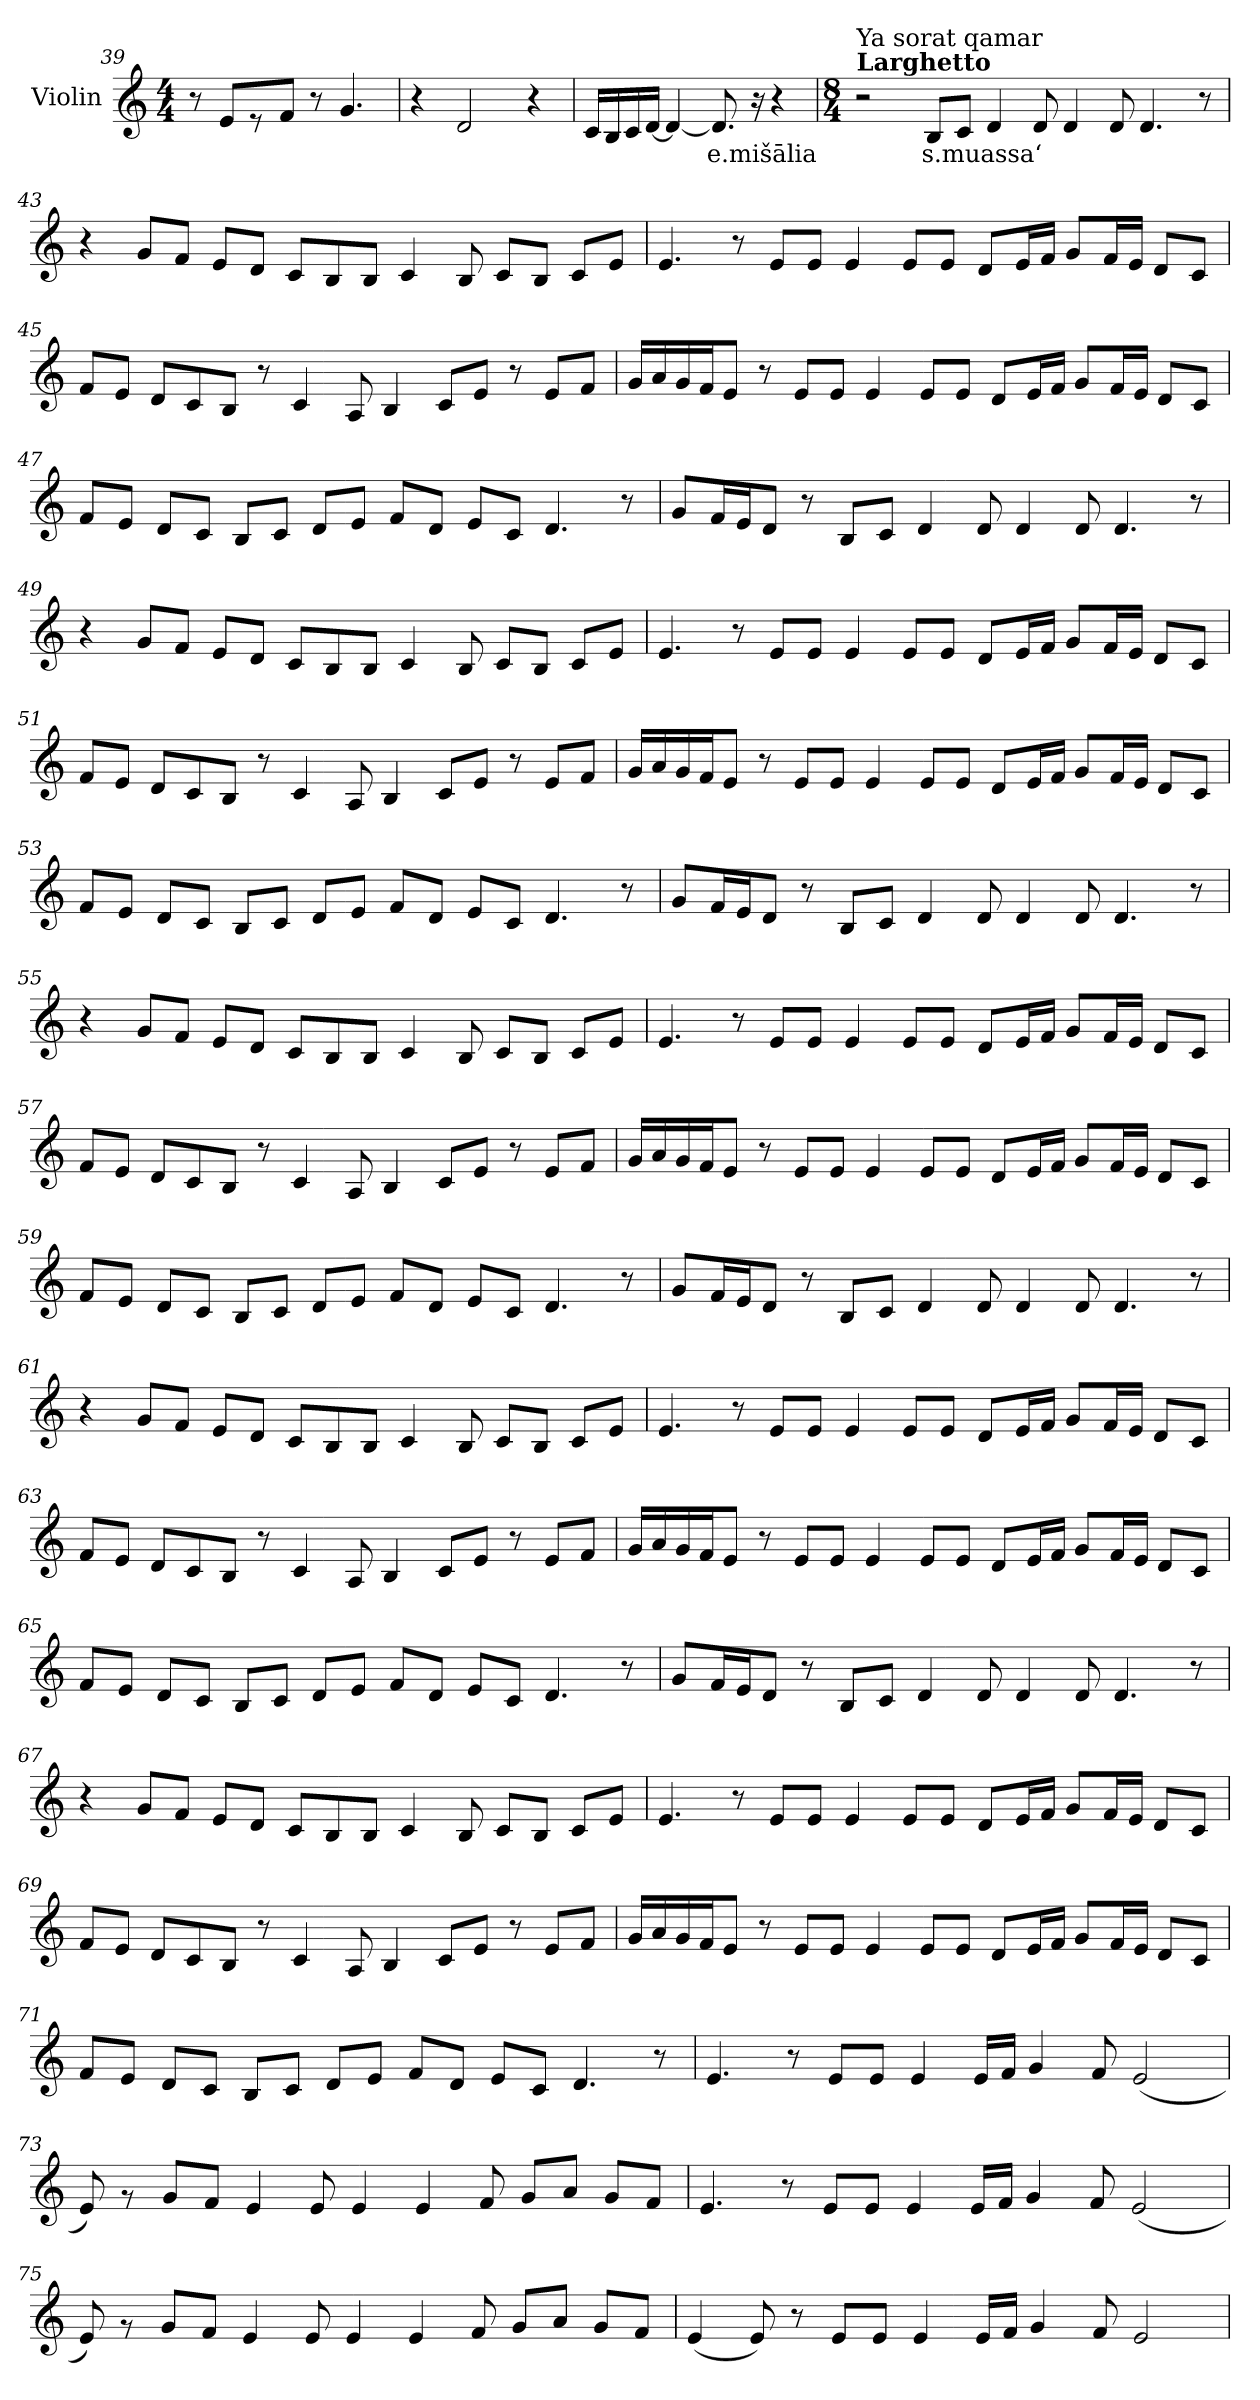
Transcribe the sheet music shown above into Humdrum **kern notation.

**kern	**text
*part1	*part1
*staff1	*staff1
*I"Violin	*
*clefG2	*
*k[]	*
*M4/4	*
=39	=39
8r	.
8e/L	.
8r	.
8f/J	.
8r	.
4.g/	.
=40	=40
4r	.
2d/	.
4r	.
!!LO:LB:g=z
=41	=41
16c/LL	.
16B/	.
16c/	.
[16d/JJ	.
4d/_	.
!	!LO:LY:b
8.d/]	e.mišālia
16r	.
4r	.
=42	=42
*M8/4	*
*MM100	*
!LO:TX:a:B:t=Larghetto	!
!LO:TX:a:t=Ya sorat qamar	!
2r	.
!	!LO:LY:b
8B/L	s.muassa‘
8c/J	.
4d/	.
8d/	.
4d/	.
8d/	.
4.d/	.
8r	.
!!LO:LB:g=z
=43	=43
4r	.
8g/L	.
8f/J	.
8e/L	.
8d/J	.
8c/L	.
8B/	.
8B/J	.
4c/	.
8B/	.
8c/L	.
8B/J	.
8c/L	.
8e/J	.
=44	=44
4.e/	.
8r	.
8e/L	.
8e/J	.
4e/	.
8e/L	.
8e/J	.
8d/L	.
16e/L	.
16f/JJ	.
8g/L	.
16f/L	.
16e/JJ	.
8d/L	.
8c/J	.
!!LO:LB:g=z
=45	=45
8f/L	.
8e/J	.
8d/L	.
8c/	.
8B/J	.
8r	.
4c/	.
8A/	.
4B/	.
8c/L	.
8e/J	.
8r	.
8e/L	.
8f/J	.
=46	=46
16g/LL	.
16a/	.
16g/	.
16f/J	.
8e/J	.
8r	.
8e/L	.
8e/J	.
4e/	.
8e/L	.
8e/J	.
8d/L	.
16e/L	.
16f/JJ	.
8g/L	.
16f/L	.
16e/JJ	.
8d/L	.
8c/J	.
!!LO:LB:g=z
=47	=47
8f/L	.
8e/J	.
8d/L	.
8c/J	.
8B/L	.
8c/J	.
8d/L	.
8e/J	.
8f/L	.
8d/J	.
8e/L	.
8c/J	.
4.d/	.
8r	.
=48	=48
8g/L	.
16f/L	.
16e/J	.
8d/J	.
8r	.
8B/L	.
8c/J	.
4d/	.
8d/	.
4d/	.
8d/	.
4.d/	.
8r	.
!!LO:LB:g=z
=49	=49
4r	.
8g/L	.
8f/J	.
8e/L	.
8d/J	.
8c/L	.
8B/	.
8B/J	.
4c/	.
8B/	.
8c/L	.
8B/J	.
8c/L	.
8e/J	.
=50	=50
4.e/	.
8r	.
8e/L	.
8e/J	.
4e/	.
8e/L	.
8e/J	.
8d/L	.
16e/L	.
16f/JJ	.
8g/L	.
16f/L	.
16e/JJ	.
8d/L	.
8c/J	.
!!LO:LB:g=z
=51	=51
8f/L	.
8e/J	.
8d/L	.
8c/	.
8B/J	.
8r	.
4c/	.
8A/	.
4B/	.
8c/L	.
8e/J	.
8r	.
8e/L	.
8f/J	.
=52	=52
16g/LL	.
16a/	.
16g/	.
16f/J	.
8e/J	.
8r	.
8e/L	.
8e/J	.
4e/	.
8e/L	.
8e/J	.
8d/L	.
16e/L	.
16f/JJ	.
8g/L	.
16f/L	.
16e/JJ	.
8d/L	.
8c/J	.
!!LO:PB:g=z
=53	=53
8f/L	.
8e/J	.
8d/L	.
8c/J	.
8B/L	.
8c/J	.
8d/L	.
8e/J	.
8f/L	.
8d/J	.
8e/L	.
8c/J	.
4.d/	.
8r	.
=54	=54
8g/L	.
16f/L	.
16e/J	.
8d/J	.
8r	.
8B/L	.
8c/J	.
4d/	.
8d/	.
4d/	.
8d/	.
4.d/	.
8r	.
!!LO:LB:g=z
=55	=55
4r	.
8g/L	.
8f/J	.
8e/L	.
8d/J	.
8c/L	.
8B/	.
8B/J	.
4c/	.
8B/	.
8c/L	.
8B/J	.
8c/L	.
8e/J	.
=56	=56
4.e/	.
8r	.
8e/L	.
8e/J	.
4e/	.
8e/L	.
8e/J	.
8d/L	.
16e/L	.
16f/JJ	.
8g/L	.
16f/L	.
16e/JJ	.
8d/L	.
8c/J	.
!!LO:LB:g=z
=57	=57
8f/L	.
8e/J	.
8d/L	.
8c/	.
8B/J	.
8r	.
4c/	.
8A/	.
4B/	.
8c/L	.
8e/J	.
8r	.
8e/L	.
8f/J	.
=58	=58
16g/LL	.
16a/	.
16g/	.
16f/J	.
8e/J	.
8r	.
8e/L	.
8e/J	.
4e/	.
8e/L	.
8e/J	.
8d/L	.
16e/L	.
16f/JJ	.
8g/L	.
16f/L	.
16e/JJ	.
8d/L	.
8c/J	.
!!LO:LB:g=z
=59	=59
8f/L	.
8e/J	.
8d/L	.
8c/J	.
8B/L	.
8c/J	.
8d/L	.
8e/J	.
8f/L	.
8d/J	.
8e/L	.
8c/J	.
4.d/	.
8r	.
=60	=60
8g/L	.
16f/L	.
16e/J	.
8d/J	.
8r	.
8B/L	.
8c/J	.
4d/	.
8d/	.
4d/	.
8d/	.
4.d/	.
8r	.
!!LO:LB:g=z
=61	=61
4r	.
8g/L	.
8f/J	.
8e/L	.
8d/J	.
8c/L	.
8B/	.
8B/J	.
4c/	.
8B/	.
8c/L	.
8B/J	.
8c/L	.
8e/J	.
=62	=62
4.e/	.
8r	.
8e/L	.
8e/J	.
4e/	.
8e/L	.
8e/J	.
8d/L	.
16e/L	.
16f/JJ	.
8g/L	.
16f/L	.
16e/JJ	.
8d/L	.
8c/J	.
!!LO:LB:g=z
=63	=63
8f/L	.
8e/J	.
8d/L	.
8c/	.
8B/J	.
8r	.
4c/	.
8A/	.
4B/	.
8c/L	.
8e/J	.
8r	.
8e/L	.
8f/J	.
=64	=64
16g/LL	.
16a/	.
16g/	.
16f/J	.
8e/J	.
8r	.
8e/L	.
8e/J	.
4e/	.
8e/L	.
8e/J	.
8d/L	.
16e/L	.
16f/JJ	.
8g/L	.
16f/L	.
16e/JJ	.
8d/L	.
8c/J	.
!!LO:LB:g=z
=65	=65
8f/L	.
8e/J	.
8d/L	.
8c/J	.
8B/L	.
8c/J	.
8d/L	.
8e/J	.
8f/L	.
8d/J	.
8e/L	.
8c/J	.
4.d/	.
8r	.
=66	=66
8g/L	.
16f/L	.
16e/J	.
8d/J	.
8r	.
8B/L	.
8c/J	.
4d/	.
8d/	.
4d/	.
8d/	.
4.d/	.
8r	.
!!LO:LB:g=z
=67	=67
4r	.
8g/L	.
8f/J	.
8e/L	.
8d/J	.
8c/L	.
8B/	.
8B/J	.
4c/	.
8B/	.
8c/L	.
8B/J	.
8c/L	.
8e/J	.
=68	=68
4.e/	.
8r	.
8e/L	.
8e/J	.
4e/	.
8e/L	.
8e/J	.
8d/L	.
16e/L	.
16f/JJ	.
8g/L	.
16f/L	.
16e/JJ	.
8d/L	.
8c/J	.
!!LO:PB:g=z
=69	=69
8f/L	.
8e/J	.
8d/L	.
8c/	.
8B/J	.
8r	.
4c/	.
8A/	.
4B/	.
8c/L	.
8e/J	.
8r	.
8e/L	.
8f/J	.
=70	=70
16g/LL	.
16a/	.
16g/	.
16f/J	.
8e/J	.
8r	.
8e/L	.
8e/J	.
4e/	.
8e/L	.
8e/J	.
8d/L	.
16e/L	.
16f/JJ	.
8g/L	.
16f/L	.
16e/JJ	.
8d/L	.
8c/J	.
!!LO:LB:g=z
=71	=71
8f/L	.
8e/J	.
8d/L	.
8c/J	.
8B/L	.
8c/J	.
8d/L	.
8e/J	.
8f/L	.
8d/J	.
8e/L	.
8c/J	.
4.d/	.
8r	.
=72	=72
4.e/	.
8r	.
8e/L	.
8e/J	.
4e/	.
16e/LL	.
16f/JJ	.
4g/	.
8f/	.
(<2e/	.
!!LO:LB:g=z
=73	=73
8e/)	.
8rg	.
8g/L	.
8f/J	.
4e/	.
8e/	.
4e/	.
4e/	.
8f/	.
8g/L	.
8a/J	.
8g/L	.
8f/J	.
=74	=74
4.e/	.
8r	.
8e/L	.
8e/J	.
4e/	.
16e/LL	.
16f/JJ	.
4g/	.
8f/	.
(<2e/	.
!!LO:LB:g=z
=75	=75
8e/)	.
8rg	.
8g/L	.
8f/J	.
4e/	.
8e/	.
4e/	.
4e/	.
8f/	.
8g/L	.
8a/J	.
8g/L	.
8f/J	.
=76	=76
(<4e/	.
8e/)	.
8r	.
8e/L	.
8e/J	.
4e/	.
16e/LL	.
16f/JJ	.
4g/	.
8f/	.
2e/	.
=	=
*-	*-
